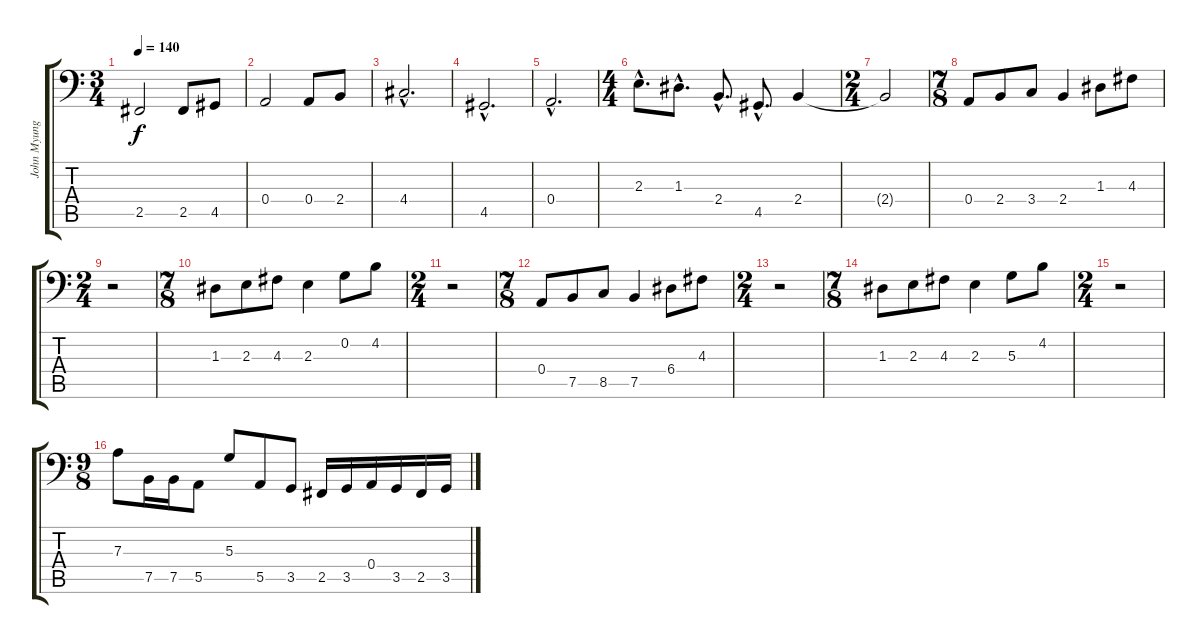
\track ("John Myung - 6 Strings Bass" "John Myung") {instrument electricbassfinger}
\staff {score tabs}
\tuning (C3 G2 D2 A1 E1 B0) {hide}
\ts (3 4)
\tempo 140
\clef f4
\ks c
2.5.2{dy f} 2.5.8 4.5.8 |
0.4.2 0.4.8 2.4.8 |
4.4{hac}.2{d} |
4.5{hac}.2{d} |
0.4{hac}.2{d} |
\ts (4 4)
2.3{hac}.8{d} 1.3{hac}.8{d} 2.4{hac}.8{d} 4.5{hac}.8{d} 2.4.4 |
\ts (2 4)
2.4{t}.2 |
\ts (7 8)
0.4.8 2.4.8 3.4.8 2.4.4 1.3.8 4.3.8 |
\ts (2 4)
r.2 |
\ts (7 8)
1.3.8 2.3.8 4.3.8 2.3.4 0.2.8 4.2.8 |
\ts (2 4)
r.2 |
\ts (7 8)
0.4.8 7.5.8 8.5.8 7.5.4 6.4.8 4.3.8 |
\ts (2 4)
r.2 |
\ts (7 8)
1.3.8 2.3.8 4.3.8 2.3.4 5.3.8 4.2.8 |
\ts (2 4)
r.2 |
\ts (9 8)
7.3.8 7.5.16 7.5.16 5.5.8 5.3.8 5.5.8 3.5.8 2.5.16 3.5.16 0.4.16 3.5.16 2.5.16 3.5.16
